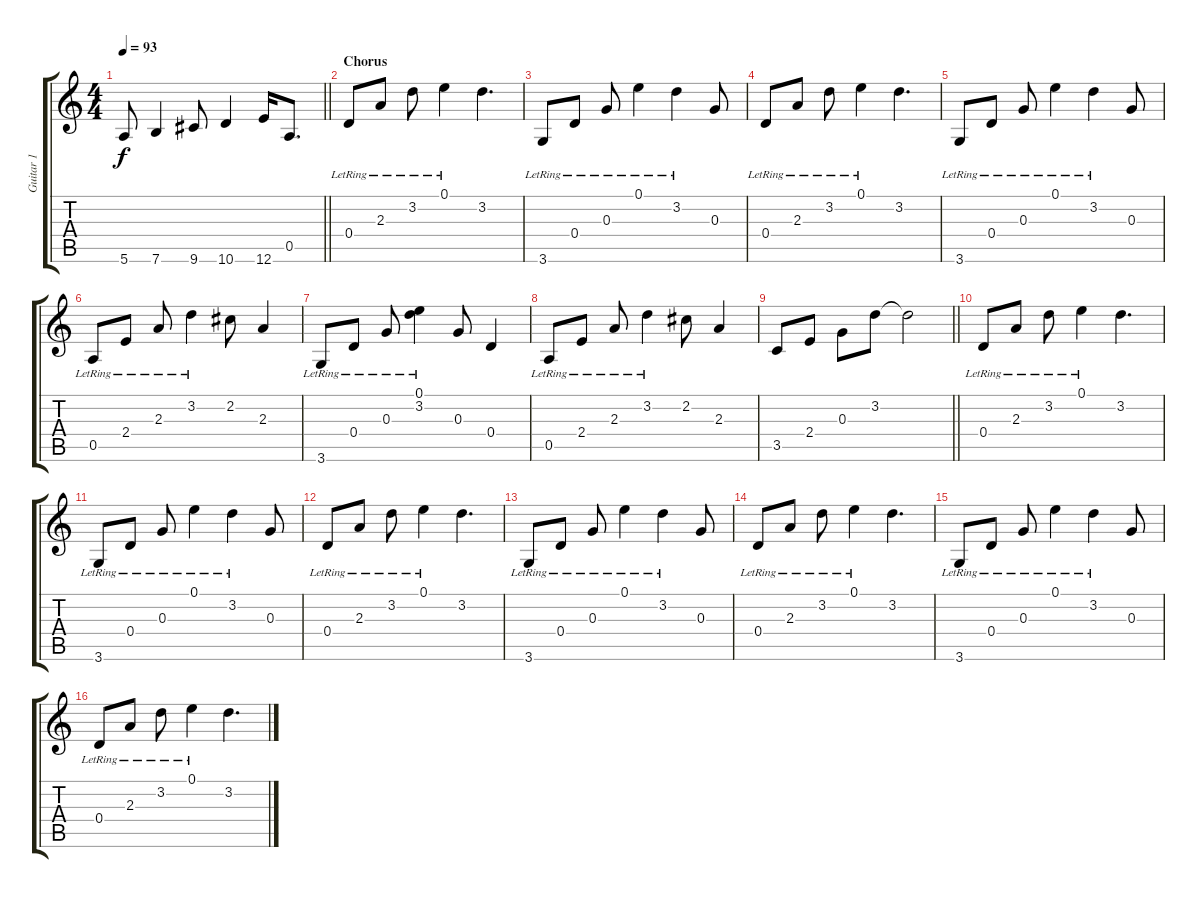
\track ("Guitar 1" "Guitar 1") {instrument acousticguitarsteel}
\staff {score tabs}
\tuning (E4 B3 G3 D3 A2 E2) {hide}
\ts (4 4)
\tempo 93
\clef g2
\barLineRight lightlight
\ks c
5.6.8{dy f} 7.6.4 9.6.8 10.6.4 12.6.16 0.5.8{d} |
\section ("" "Chorus")
0.4{lr}.8 2.3{lr}.8 3.2{lr}.8 0.1{lr}.4 3.2.4{d} |
3.6{lr}.8 0.4{lr}.8 0.3{lr}.8 0.1{lr}.4 3.2{lr}.4 0.3.8 |
0.4{lr}.8 2.3{lr}.8 3.2{lr}.8 0.1{lr}.4 3.2.4{d} |
3.6{lr}.8 0.4{lr}.8 0.3{lr}.8 0.1{lr}.4 3.2{lr}.4 0.3.8 |
0.5{lr}.8 2.4{lr}.8 2.3{lr}.8 3.2{lr}.4 2.2.8 2.3.4 |
3.6{lr}.8 0.4{lr}.8 0.3{lr}.8 (0.1{lr} 3.2).4 0.3.8 0.4.4 |
0.5{lr}.8 2.4{lr}.8 2.3{lr}.8 3.2{lr}.4 2.2.8 2.3.4 |
\barLineRight lightlight
3.5.8 2.4.8 0.3.8 3.2.8 3.2{t}.2 |
0.4{lr}.8 2.3{lr}.8 3.2{lr}.8 0.1{lr}.4 3.2.4{d} |
3.6{lr}.8 0.4{lr}.8 0.3{lr}.8 0.1{lr}.4 3.2{lr}.4 0.3.8 |
0.4{lr}.8 2.3{lr}.8 3.2{lr}.8 0.1{lr}.4 3.2.4{d} |
3.6{lr}.8 0.4{lr}.8 0.3{lr}.8 0.1{lr}.4 3.2{lr}.4 0.3.8 |
0.4{lr}.8 2.3{lr}.8 3.2{lr}.8 0.1{lr}.4 3.2.4{d} |
3.6{lr}.8 0.4{lr}.8 0.3{lr}.8 0.1{lr}.4 3.2{lr}.4 0.3.8 |
0.4{lr}.8 2.3{lr}.8 3.2{lr}.8 0.1{lr}.4 3.2.4{d}
